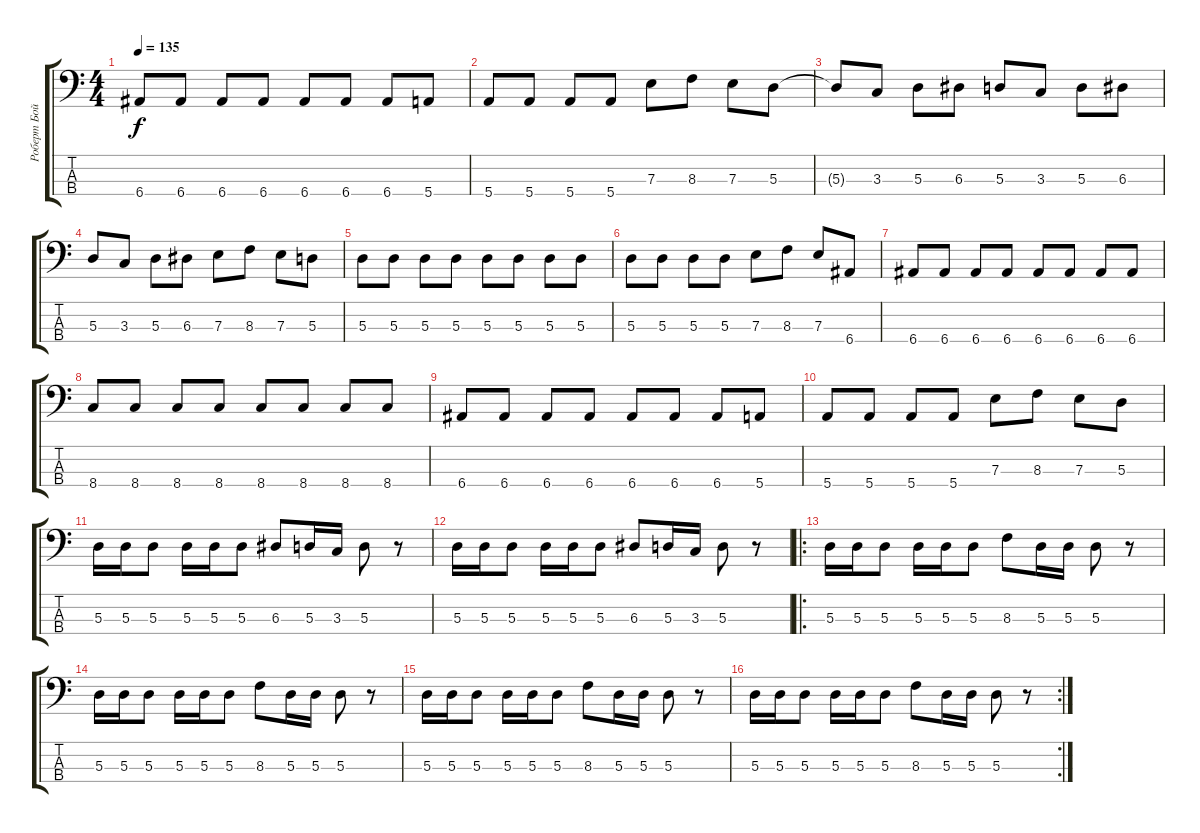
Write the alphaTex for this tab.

\track ("Роберт Бойм" "Роберт Бой") {mute instrument synthbass2}
\staff {score tabs}
\tuning (G2 D2 A1 E1) {hide}
\ts (4 4)
\tempo 135
\clef f4
\ks c
6.4.8{dy f} 6.4.8 6.4.8 6.4.8 6.4.8 6.4.8 6.4.8 5.4.8 |
5.4.8 5.4.8 5.4.8 5.4.8 7.3.8 8.3.8 7.3.8 5.3.8 |
5.3{t}.8 3.3.8 5.3.8 6.3.8 5.3.8 3.3.8 5.3.8 6.3.8 |
5.3.8 3.3.8 5.3.8 6.3.8 7.3.8 8.3.8 7.3.8 5.3.8 |
5.3.8 5.3.8 5.3.8 5.3.8 5.3.8 5.3.8 5.3.8 5.3.8 |
5.3.8 5.3.8 5.3.8 5.3.8 7.3.8 8.3.8 7.3.8 6.4.8 |
6.4.8 6.4.8 6.4.8 6.4.8 6.4.8 6.4.8 6.4.8 6.4.8 |
8.4.8 8.4.8 8.4.8 8.4.8 8.4.8 8.4.8 8.4.8 8.4.8 |
6.4.8 6.4.8 6.4.8 6.4.8 6.4.8 6.4.8 6.4.8 5.4.8 |
5.4.8 5.4.8 5.4.8 5.4.8 7.3.8 8.3.8 7.3.8 5.3.8 |
5.3.16{instrument synthbass1} 5.3.16 5.3.8 5.3.16 5.3.16 5.3.8 6.3.8 5.3.16 3.3.16 5.3.8 r.8 |
5.3.16{volume 16 instrument slapbass2} 5.3.16 5.3.8 5.3.16 5.3.16 5.3.8 6.3.8 5.3.16 3.3.16 5.3.8 r.8 |
\ro
5.3.16 5.3.16 5.3.8 5.3.16 5.3.16 5.3.8 8.3.8 5.3.16 5.3.16 5.3.8 r.8 |
5.3.16 5.3.16 5.3.8 5.3.16 5.3.16 5.3.8 8.3.8 5.3.16 5.3.16 5.3.8 r.8 |
5.3.16 5.3.16 5.3.8 5.3.16 5.3.16 5.3.8 8.3.8 5.3.16 5.3.16 5.3.8 r.8 |
\rc 2
5.3.16 5.3.16 5.3.8 5.3.16 5.3.16 5.3.8 8.3.8 5.3.16 5.3.16 5.3.8 r.8
